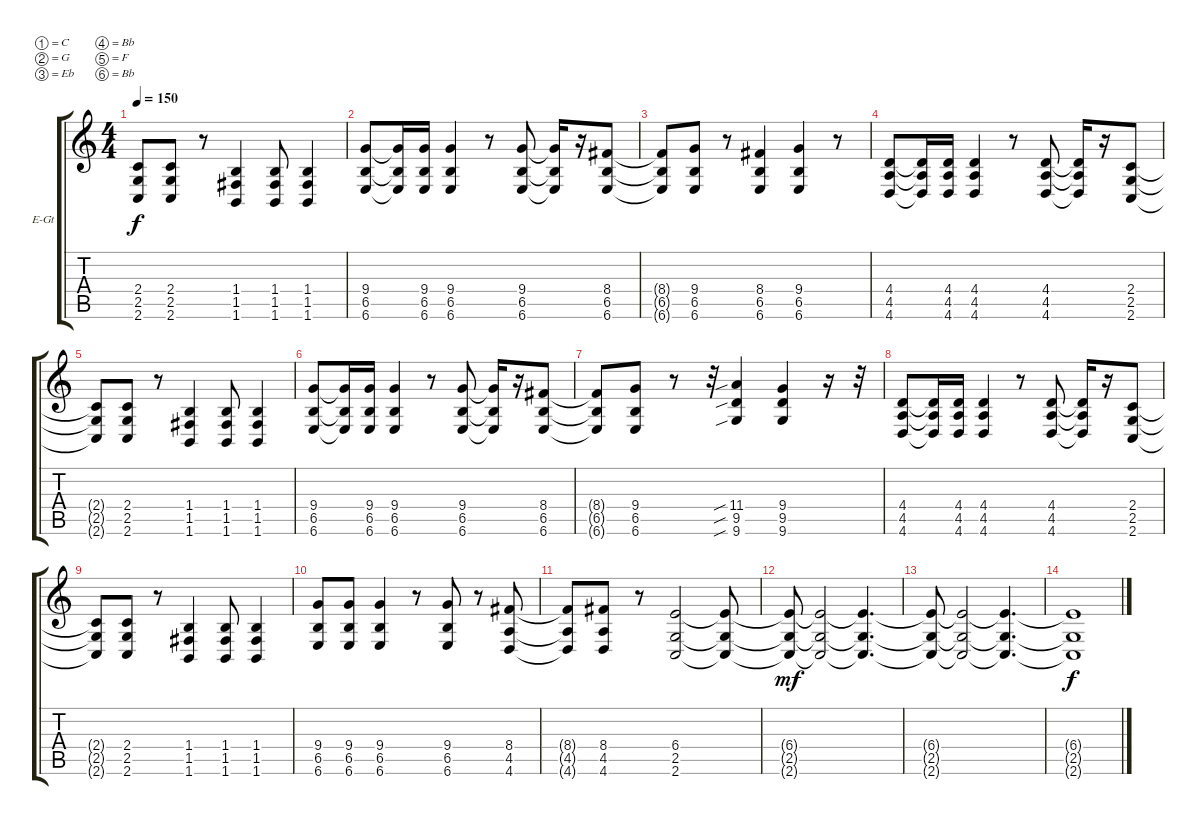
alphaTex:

\bracketExtendMode groupsimilarinstruments
\firstSystemTrackNameOrientation horizontal
\otherSystemsTrackNameOrientation horizontal
\track ("James" "E-Gt") {instrument distortionguitar}
\staff {score tabs}
\tuning (C4 G3 Eb3 Bb2 F2 Bb1)
\ts (4 4)
\tempo 150
\clef g2
\ks c
(2.4{t} 2.5{t} 2.6{t}).8{dy f} (2.4 2.5 2.6).8 r.8 (1.4 1.5 1.6).4 (1.4 1.5 1.6).8 (1.4 1.5 1.6).4 |
(9.4 6.5 6.6).8 (9.4{t} 6.5{t} 6.6{t}).16 (9.4 6.5 6.6).16 (9.4 6.5 6.6).4 r.8 (9.4 6.5 6.6).8 (9.4{t} 6.5{t} 6.6{t}).16 r.16 (8.4 6.5 6.6).8 |
(8.4{t} 6.5{t} 6.6{t}).8 (9.4 6.5 6.6).8 r.8 (8.4 6.5 6.6).4 (9.4 6.5 6.6).4 r.8 |
(4.4 4.5 4.6).8 (4.4{t} 4.5{t} 4.6{t}).16 (4.4 4.5 4.6).16 (4.4 4.5 4.6).4 r.8 (4.4 4.5 4.6).8 (4.4{t} 4.5{t} 4.6{t}).16 r.16 (2.4 2.5 2.6).8 |
(2.4{t} 2.5{t} 2.6{t}).8 (2.4 2.5 2.6).8 r.8 (1.4 1.5 1.6).4 (1.4 1.5 1.6).8 (1.4 1.5 1.6).4 |
(9.4 6.5 6.6).8 (9.4{t} 6.5{t} 6.6{t}).16 (9.4 6.5 6.6).16 (9.4 6.5 6.6).4 r.8 (9.4 6.5 6.6).8 (9.4{t} 6.5{t} 6.6{t}).16 r.16 (8.4 6.5 6.6).8 |
(8.4{t} 6.5{t} 6.6{t}).8 (9.4 6.5 6.6).8 r.8 r.32 (11.4{sib} 9.5{sib} 9.6{sib}).4 (9.4 9.5 9.6).4 r.16 r.32 |
(4.4 4.5 4.6).8 (4.4{t} 4.5{t} 4.6{t}).16 (4.4 4.5 4.6).16 (4.4 4.5 4.6).4 r.8 (4.4 4.5 4.6).8 (4.4{t} 4.5{t} 4.6{t}).16 r.16 (2.4 2.5 2.6).8 |
(2.4{t} 2.5{t} 2.6{t}).8 (2.4 2.5 2.6).8 r.8 (1.4 1.5 1.6).4 (1.4 1.5 1.6).8 (1.4 1.5 1.6).4 |
(9.4 6.5 6.6).8 (9.4 6.5 6.6).8 (9.4 6.5 6.6).4 r.8 (9.4 6.5 6.6).8 r.8 (8.4 4.5 4.6).8 |
(8.4{t} 4.5{t} 4.6{t}).8 (8.4 4.5 4.6).8 r.8 (6.4 2.5 2.6).2 (6.4{t} 2.5{t} 2.6{t}).8 |
(6.4{t} 2.5{t} 2.6{t}).8{dy mf} (6.4{t} 2.5{t} 2.6{t}).2 (6.4{t} 2.5{t} 2.6{t}).4{d} |
(6.4{t} 2.5{t} 2.6{t}).8 (6.4{t} 2.5{t} 2.6{t}).2 (6.4{t} 2.5{t} 2.6{t}).4{d} |
(6.4{t} 2.5{t} 2.6{t}).1{dy f}
